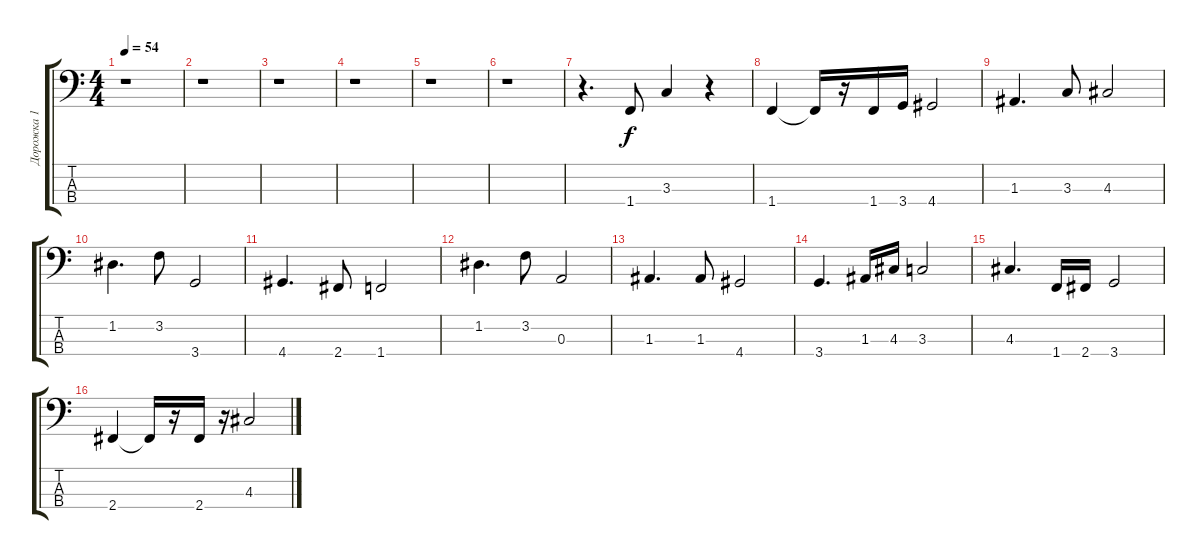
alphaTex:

\track ("Дорожка 1" "Дорожка 1") {instrument electricbassfinger}
\staff {score tabs}
\tuning (G2 D2 A1 E1) {hide}
\ts (4 4)
\tempo 54
\clef f4
\ks c
r.1{dy f} |
r.1 |
r.1 |
r.1 |
r.1 |
r.1 |
r.4{d} 1.4.8 3.3.4 r.4 |
1.4.4 1.4{t}.16 r.16 1.4.16 3.4.16 4.4.2 |
1.3.4{d} 3.3.8 4.3.2 |
1.2.4{d} 3.2.8 3.4.2 |
4.4.4{d} 2.4.8 1.4.2 |
1.2.4{d} 3.2.8 0.3.2 |
1.3.4{d} 1.3.8 4.4.2 |
3.4.4{d} 1.3.16 4.3.16 3.3.2 |
4.3.4{d} 1.4.16 2.4.16 3.4.2 |
2.4.4 2.4{t}.16 r.16 2.4.16 r.16 4.3.2
